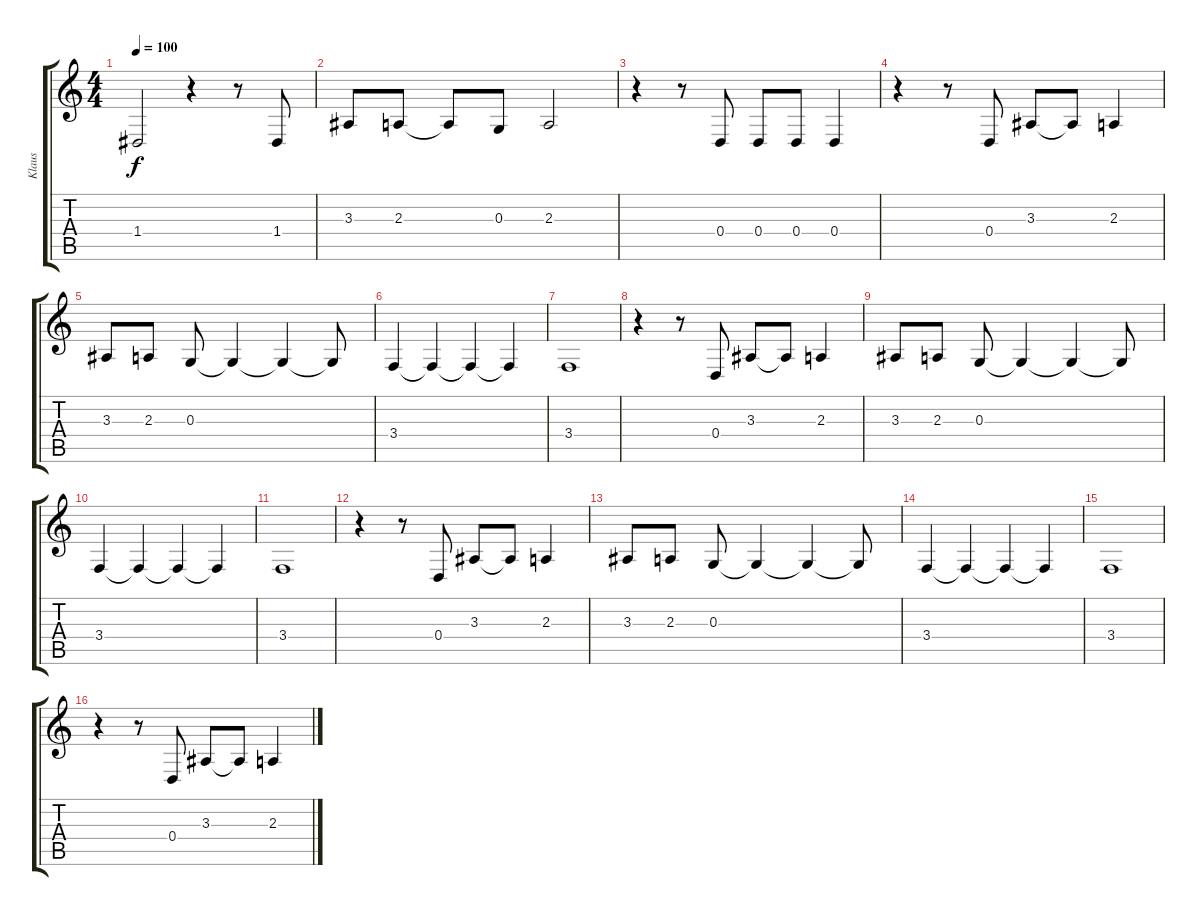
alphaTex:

\track ("Klaus" "Klaus") {instrument recorder}
\staff {score tabs}
\tuning (E4 B3 G3 D3 A2 E2) {hide}
\ts (4 4)
\tempo 100
\clef g2
\ks c
1.4{t}.2{dy f} r.4 r.8 1.4.8 |
3.3.8 2.3.8 2.3{t}.8 0.3.8 2.3.2 |
r.4 r.8 0.4.8 0.4.8 0.4.8 0.4.4 |
r.4 r.8 0.4.8 3.3.8 3.3{t}.8 2.3.4 |
3.3.8 2.3.8 0.3.8 0.3{t}.4 0.3{t}.4 0.3{t}.8 |
3.4.4 3.4{t}.4 3.4{t}.4 3.4{t}.4 |
3.4.1 |
r.4 r.8 0.4.8 3.3.8 3.3{t}.8 2.3.4 |
3.3.8 2.3.8 0.3.8 0.3{t}.4 0.3{t}.4 0.3{t}.8 |
3.4.4 3.4{t}.4 3.4{t}.4 3.4{t}.4 |
3.4.1 |
r.4 r.8 0.4.8 3.3.8 3.3{t}.8 2.3.4 |
3.3.8 2.3.8 0.3.8 0.3{t}.4 0.3{t}.4 0.3{t}.8 |
3.4.4 3.4{t}.4 3.4{t}.4 3.4{t}.4 |
3.4.1 |
r.4 r.8 0.4.8 3.3.8 3.3{t}.8 2.3.4
